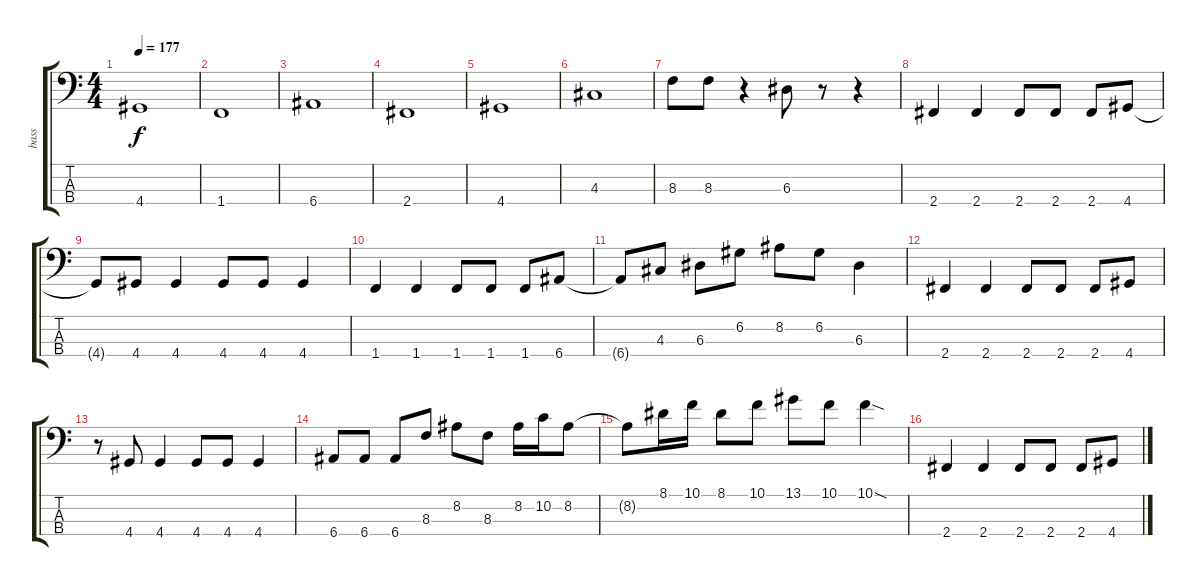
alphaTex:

\track ("bass" "bass") {instrument electricbasspick}
\staff {score tabs}
\tuning (G2 D2 A1 E1) {hide}
\ts (4 4)
\tempo 177
\clef f4
\ks c
4.4.1{dy f} |
1.4.1 |
6.4.1 |
2.4.1 |
4.4.1 |
4.3.1 |
8.3.8 8.3.8 r.4 6.3.8 r.8 r.4 |
\section ("" "")
2.4.4 2.4.4 2.4.8 2.4.8 2.4.8 4.4.8 |
4.4{t}.8 4.4.8 4.4.4 4.4.8 4.4.8 4.4.4 |
1.4.4 1.4.4 1.4.8 1.4.8 1.4.8 6.4.8 |
6.4{t}.8 4.3.8 6.3.8 6.2.8 8.2.8 6.2.8 6.3.4 |
2.4.4 2.4.4 2.4.8 2.4.8 2.4.8 4.4.8 |
r.8 4.4.8 4.4.4 4.4.8 4.4.8 4.4.4 |
6.4.8 6.4.8 6.4.8 8.3.8 8.2.8 8.3.8 8.2.16 10.2.16 8.2.8 |
8.2{t}.8 8.1.16 10.1.16 8.1.8 10.1.8 13.1.8 10.1.8 10.1{sod}.4 |
2.4.4 2.4.4 2.4.8 2.4.8 2.4.8 4.4.8
